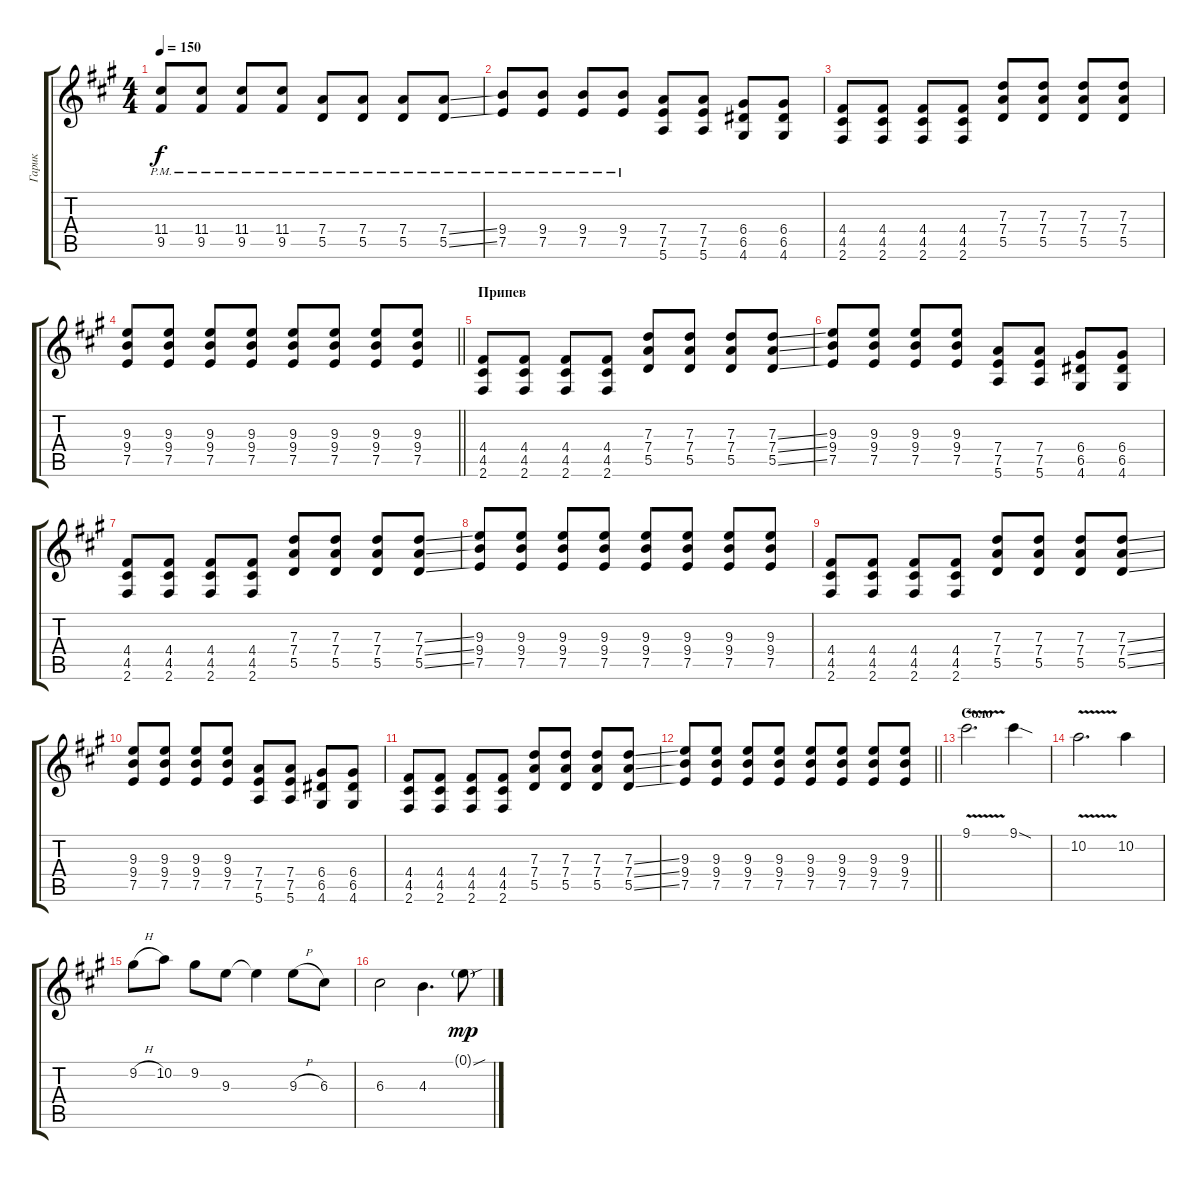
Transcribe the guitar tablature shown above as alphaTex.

\track ("Гарик" "Гарик") {instrument distortionguitar}
\staff {score tabs}
\tuning (E4 B3 G3 D3 A2 E2) {hide}
\ts (4 4)
\tempo 150
\clef g2
\ks f#minor
(11.4{pm} 9.5{pm}).8{dy f} (11.4{pm} 9.5{pm}).8 (11.4{pm} 9.5{pm}).8 (11.4{pm} 9.5{pm}).8 (7.4{pm} 5.5{pm}).8 (7.4{pm} 5.5{pm}).8 (7.4{pm} 5.5{pm}).8 (7.4{ss pm} 5.5{ss pm}).8 |
(9.4{pm} 7.5{pm}).8 (9.4{pm} 7.5{pm}).8 (9.4{pm} 7.5{pm}).8 (9.4{pm} 7.5{pm}).8 (7.4 7.5 5.6).8 (7.4 7.5 5.6).8 (6.4 6.5 4.6).8 (6.4 6.5 4.6).8 |
(4.4 4.5 2.6).8 (4.4 4.5 2.6).8 (4.4 4.5 2.6).8 (4.4 4.5 2.6).8 (7.3 7.4 5.5).8 (7.3 7.4 5.5).8 (7.3 7.4 5.5).8 (7.3 7.4 5.5).8 |
\barLineRight lightlight
(9.3 9.4 7.5).8 (9.3 9.4 7.5).8 (9.3 9.4 7.5).8 (9.3 9.4 7.5).8 (9.3 9.4 7.5).8 (9.3 9.4 7.5).8 (9.3 9.4 7.5).8 (9.3 9.4 7.5).8 |
\section ("" "Припев")
(4.4 4.5 2.6).8 (4.4 4.5 2.6).8 (4.4 4.5 2.6).8 (4.4 4.5 2.6).8 (7.3 7.4 5.5).8 (7.3 7.4 5.5).8 (7.3 7.4 5.5).8 (7.3{ss} 7.4{ss} 5.5{ss}).8 |
(9.3 9.4 7.5).8 (9.3 9.4 7.5).8 (9.3 9.4 7.5).8 (9.3 9.4 7.5).8 (7.4 7.5 5.6).8 (7.4 7.5 5.6).8 (6.4 6.5 4.6).8 (6.4 6.5 4.6).8 |
(4.4 4.5 2.6).8 (4.4 4.5 2.6).8 (4.4 4.5 2.6).8 (4.4 4.5 2.6).8 (7.3 7.4 5.5).8 (7.3 7.4 5.5).8 (7.3 7.4 5.5).8 (7.3{ss} 7.4{ss} 5.5{ss}).8 |
(9.3 9.4 7.5).8 (9.3 9.4 7.5).8 (9.3 9.4 7.5).8 (9.3 9.4 7.5).8 (9.3 9.4 7.5).8 (9.3 9.4 7.5).8 (9.3 9.4 7.5).8 (9.3 9.4 7.5).8 |
(4.4 4.5 2.6).8 (4.4 4.5 2.6).8 (4.4 4.5 2.6).8 (4.4 4.5 2.6).8 (7.3 7.4 5.5).8 (7.3 7.4 5.5).8 (7.3 7.4 5.5).8 (7.3{ss} 7.4{ss} 5.5{ss}).8 |
(9.3 9.4 7.5).8 (9.3 9.4 7.5).8 (9.3 9.4 7.5).8 (9.3 9.4 7.5).8 (7.4 7.5 5.6).8 (7.4 7.5 5.6).8 (6.4 6.5 4.6).8 (6.4 6.5 4.6).8 |
(4.4 4.5 2.6).8 (4.4 4.5 2.6).8 (4.4 4.5 2.6).8 (4.4 4.5 2.6).8 (7.3 7.4 5.5).8 (7.3 7.4 5.5).8 (7.3 7.4 5.5).8 (7.3{ss} 7.4{ss} 5.5{ss}).8 |
\barLineRight lightlight
(9.3 9.4 7.5).8 (9.3 9.4 7.5).8 (9.3 9.4 7.5).8 (9.3 9.4 7.5).8 (9.3 9.4 7.5).8 (9.3 9.4 7.5).8 (9.3 9.4 7.5).8 (9.3 9.4 7.5).8 |
\section ("" "Соло")
9.1{v}.2{d} 9.1{sod}.4 |
10.2{v}.2{d} 10.2.4 |
9.2{h}.8 10.2.8 9.2.8 9.3.8 9.3{t}.4 9.3{h}.8 6.3.8 |
6.3.2 4.3.4{d} 0.1{sou g}.8{dy mp}
